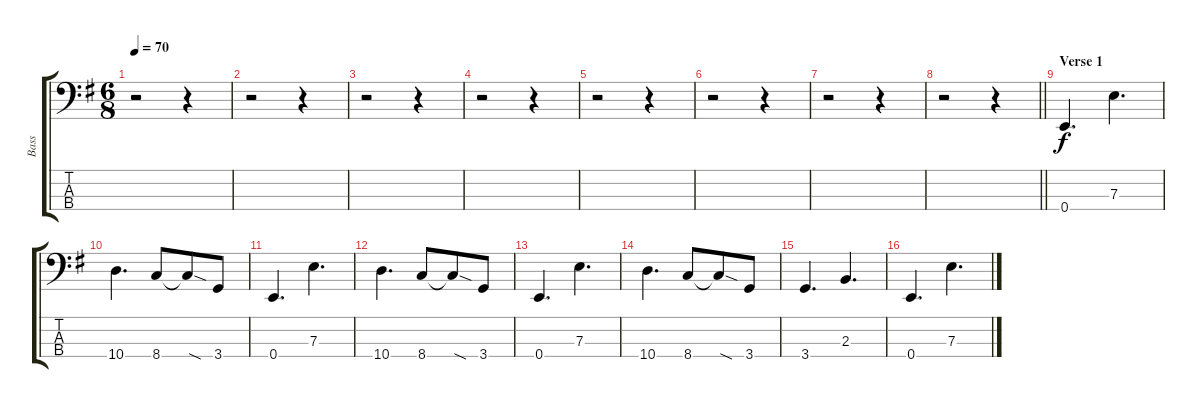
\track ("Bass" "Bass") {instrument electricbassfinger}
\staff {score tabs}
\tuning (G2 D2 A1 E1) {hide}
\ts (6 8)
\tempo 70
\clef f4
\ks g
r.2{dy f} r.4 |
r.2 r.4 |
r.2 r.4 |
r.2 r.4 |
r.2 r.4 |
r.2 r.4 |
r.2 r.4 |
\barLineRight lightlight
r.2 r.4 |
\section ("" "Verse 1")
0.4.4{d} 7.3.4{d} |
10.4.4{d} 8.4.8 8.4{sod t}.8 3.4.8 |
0.4.4{d} 7.3.4{d} |
10.4.4{d} 8.4.8 8.4{sod t}.8 3.4.8 |
0.4.4{d} 7.3.4{d} |
10.4.4{d} 8.4.8 8.4{sod t}.8 3.4.8 |
3.4.4{d} 2.3.4{d} |
0.4.4{d} 7.3.4{d}
